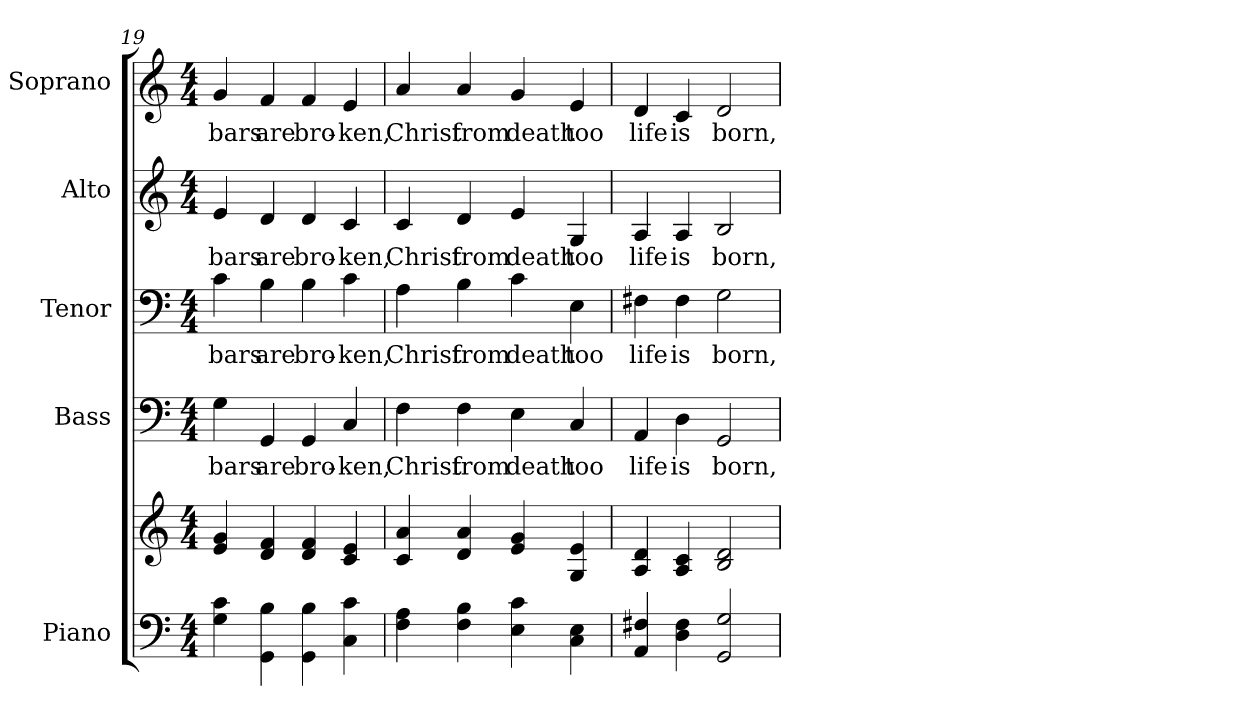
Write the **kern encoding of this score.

**kern	**kern	**kern	**text	**kern	**text	**kern	**text	**kern	**text
*part5	*part5	*part4	*part4	*part3	*part3	*part2	*part2	*part1	*part1
*staff6	*staff5	*staff4	*staff4	*staff3	*staff3	*staff2	*staff2	*staff1	*staff1
*I"Piano	*	*I"Bass	*	*I"Tenor	*	*I"Alto	*	*I"Soprano	*
*I'Pno.	*	*I'B.	*	*I'T.	*	*I'A.	*	*I'S.	*
!!LO:PB:g=z
*clefF4	*clefG2	*clefF4	*	*clefF4	*	*clefG2	*	*clefG2	*
*k[]	*k[]	*k[]	*	*k[]	*	*k[]	*	*k[]	*
*C:	*C:	*C:	*	*C:	*	*C:	*	*C:	*
*M4/4	*M4/4	*M4/4	*	*M4/4	*	*M4/4	*	*M4/4	*
=19	=19	=19	=19	=19	=19	=19	=19	=19	=19
!	!	!	!LO:LY:b:color=#000000	!	!	!	!	!	!
!	!	!	!	!	!LO:LY:b:color=#000000	!	!	!	!
!	!	!	!	!	!	!	!LO:LY:b:color=#000000	!	!
!	!	!	!	!	!	!	!	!	!LO:LY:b:color=#000000
4Gi\ 4ci	4ei/ 4gi	4Gi\	bars	4ci\	bars	4ei/	bars	4gi/	bars
!	!	!	!LO:LY:b:color=#000000	!	!	!	!	!	!
!	!	!	!	!	!LO:LY:b:color=#000000	!	!	!	!
!	!	!	!	!	!	!	!LO:LY:b:color=#000000	!	!
!	!	!	!	!	!	!	!	!	!LO:LY:b:color=#000000
4GGi\ 4Bi	4di/ 4fi	4GGi/	are	4Bi\	are	4di/	are	4fi/	are
!	!	!	!LO:LY:b:color=#000000	!	!	!	!	!	!
!	!	!	!	!	!LO:LY:b:color=#000000	!	!	!	!
!	!	!	!	!	!	!	!LO:LY:b:color=#000000	!	!
!	!	!	!	!	!	!	!	!	!LO:LY:b:color=#000000
4GGi\ 4Bi	4di/ 4fi	4GGi/	bro-	4Bi\	bro-	4di/	bro-	4fi/	bro-
!	!	!	!LO:LY:b:color=#000000	!	!	!	!	!	!
!	!	!	!	!	!LO:LY:b:color=#000000	!	!	!	!
!	!	!	!	!	!	!	!LO:LY:b:color=#000000	!	!
!	!	!	!	!	!	!	!	!	!LO:LY:b:color=#000000
4Ci\ 4ci	4ci/ 4ei	4Ci/	-ken,	4ci\	-ken,	4ci/	-ken,	4ei/	-ken,
=20	=20	=20	=20	=20	=20	=20	=20	=20	=20
!	!	!	!LO:LY:b:color=#000000	!	!	!	!	!	!
!	!	!	!	!	!LO:LY:b:color=#000000	!	!	!	!
!	!	!	!	!	!	!	!LO:LY:b:color=#000000	!	!
!	!	!	!	!	!	!	!	!	!LO:LY:b:color=#000000
4Fi\ 4Ai	4ci/ 4ai	4Fi\	Christ	4Ai\	Christ	4ci/	Christ	4ai/	Christ
!	!	!	!LO:LY:b:color=#000000	!	!	!	!	!	!
!	!	!	!	!	!LO:LY:b:color=#000000	!	!	!	!
!	!	!	!	!	!	!	!LO:LY:b:color=#000000	!	!
!	!	!	!	!	!	!	!	!	!LO:LY:b:color=#000000
4Fi\ 4Bi	4di/ 4ai	4Fi\	from	4Bi\	from	4di/	from	4ai/	from
!	!	!	!LO:LY:b:color=#000000	!	!	!	!	!	!
!	!	!	!	!	!LO:LY:b:color=#000000	!	!	!	!
!	!	!	!	!	!	!	!LO:LY:b:color=#000000	!	!
!	!	!	!	!	!	!	!	!	!LO:LY:b:color=#000000
4Ei\ 4ci	4ei/ 4gi	4Ei\	death	4ci\	death	4ei/	death	4gi/	death
!	!	!	!LO:LY:b:color=#000000	!	!	!	!	!	!
!	!	!	!	!	!LO:LY:b:color=#000000	!	!	!	!
!	!	!	!	!	!	!	!LO:LY:b:color=#000000	!	!
!	!	!	!	!	!	!	!	!	!LO:LY:b:color=#000000
4Ci\ 4Ei	4Gi/ 4ei	4Ci/	too	4Ei\	too	4Gi/	too	4ei/	too
!!LO:PB:g=z
=21	=21	=21	=21	=21	=21	=21	=21	=21	=21
!	!	!	!LO:LY:b:color=#000000	!	!	!	!	!	!
!	!	!	!	!	!LO:LY:b:color=#000000	!	!	!	!
!	!	!	!	!	!	!	!LO:LY:b:color=#000000	!	!
!	!	!	!	!	!	!	!	!	!LO:LY:b:color=#000000
4AAi/ 4F#Xi	4Ai/ 4di	4AAi/	life	4F#Xi\	life	4Ai/	life	4di/	life
!	!	!	!LO:LY:b:color=#000000	!	!	!	!	!	!
!	!	!	!	!	!LO:LY:b:color=#000000	!	!	!	!
!	!	!	!	!	!	!	!LO:LY:b:color=#000000	!	!
!	!	!	!	!	!	!	!	!	!LO:LY:b:color=#000000
4Di\ 4F#i	4Ai/ 4ci	4Di\	is	4F#i\	is	4Ai/	is	4ci/	is
!	!	!	!LO:LY:b:color=#000000	!	!	!	!	!	!
!	!	!	!	!	!LO:LY:b:color=#000000	!	!	!	!
!	!	!	!	!	!	!	!LO:LY:b:color=#000000	!	!
!	!	!	!	!	!	!	!	!	!LO:LY:b:color=#000000
2GGi/ 2Gi	2Bi/ 2di	2GGi/	born,	2Gi\	born,	2Bi/	born,	2di/	born,
=	=	=	=	=	=	=	=	=	=
*-	*-	*-	*-	*-	*-	*-	*-	*-	*-
